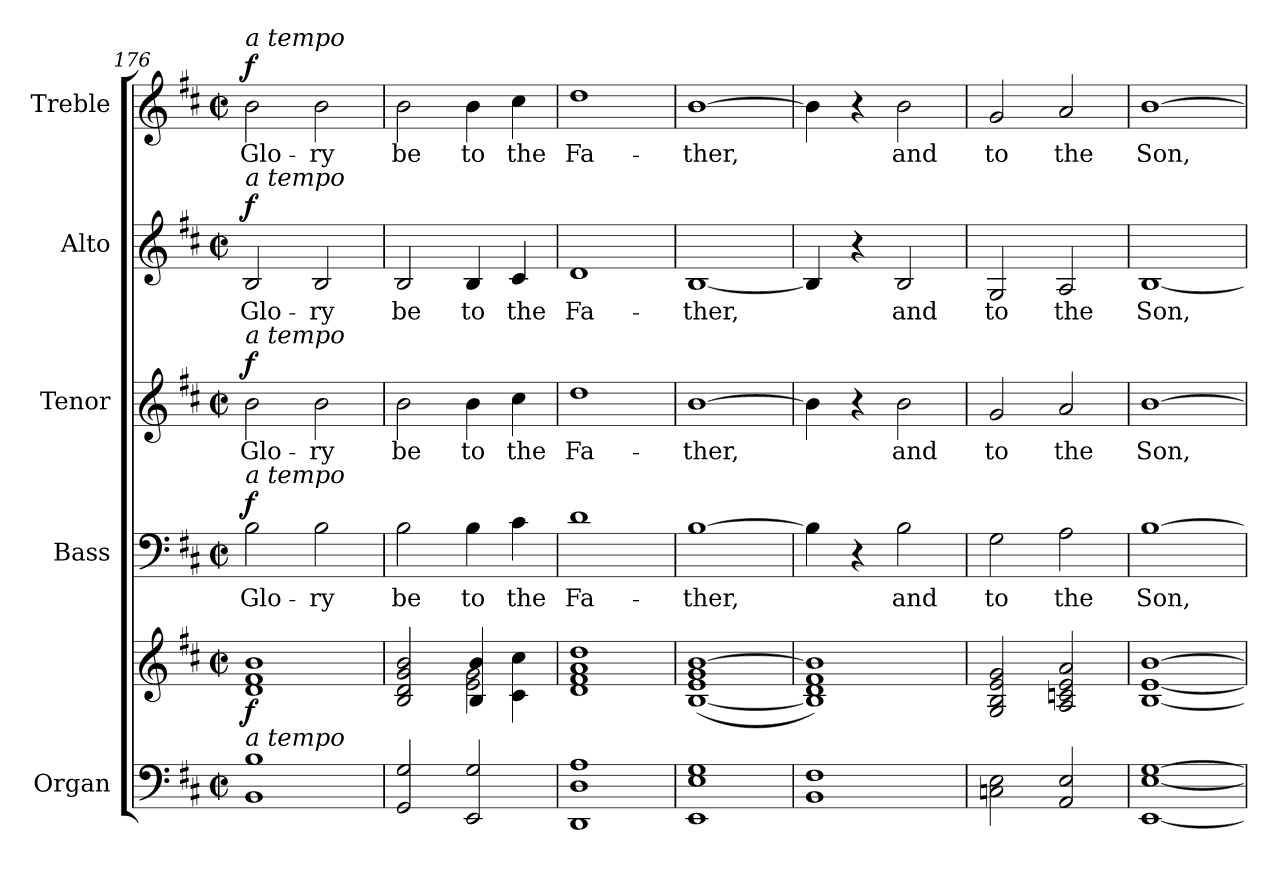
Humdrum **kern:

**kern	**kern	**dynam	**kern	**text	**dynam	**kern	**text	**dynam	**kern	**text	**dynam	**kern	**text	**dynam
*part5	*part5	*part5	*part4	*part4	*part4	*part3	*part3	*part3	*part2	*part2	*part2	*part1	*part1	*part1
*staff6	*staff5	*staff5/6	*staff4	*staff4	*staff4	*staff3	*staff3	*staff3	*staff2	*staff2	*staff2	*staff1	*staff1	*staff1
*I"Organ	*	*	*I"Bass	*	*	*I"Tenor	*	*	*I"Alto	*	*	*I"Treble	*	*
*I'Org.	*	*	*I'B.	*	*	*I'T.	*	*	*I'A.	*	*	*I'Tr.	*	*
*clefF4	*clefG2	*	*clefF4	*	*	*clefG2	*	*	*clefG2	*	*	*clefG2	*	*
*	*	*	*	*	*	*ITrd7c12	*	*	*	*	*	*	*	*
*k[f#c#]	*k[f#c#]	*	*k[f#c#]	*	*	*k[f#c#]	*	*	*k[f#c#]	*	*	*k[f#c#]	*	*
*D:	*D:	*	*D:	*	*	*D:	*	*	*D:	*	*	*D:	*	*
*M2/2	*M2/2	*	*M2/2	*	*	*M2/2	*	*	*M2/2	*	*	*M2/2	*	*
*met(c|)	*met(c|)	*	*met(c|)	*	*	*met(c|)	*	*	*met(c|)	*	*	*met(c|)	*	*
=176	=176	=176	=176	=176	=176	=176	=176	=176	=176	=176	=176	=176	=176	=176
!	!	!	!	!LO:LY:b:color=#000000	!	!	!	!	!	!	!	!	!	!
!	!	!	!	!	!	!	!LO:LY:b:color=#000000	!	!	!	!	!	!	!
!	!	!	!	!	!	!	!	!	!	!LO:LY:b:color=#000000	!	!	!	!
!	!	!	!	!	!	!	!	!	!	!	!	!LO:TX:a:i:t=a tempo	!	!
!	!	!	!	!	!	!	!	!	!LO:TX:a:i:t=a tempo	!	!	!	!	!
!	!	!	!	!	!	!LO:TX:a:i:t=a tempo	!	!	!	!	!	!	!	!
!	!	!	!LO:TX:a:i:t=a tempo	!	!	!	!	!	!	!	!	!	!	!
!LO:TX:a:i:t=a tempo	!	!	!	!	!	!	!	!	!	!	!	!	!	!
!	!	!	!	!	!	!	!	!	!	!	!	!	!LO:LY:b:color=#000000	!
1BBi 1Bi	1di 1f#i 1bi	f	2Bi\	Glo-	f	2Bi\	Glo-	f	2Bi/	Glo-	f	2bi\	Glo-	f
!	!	!	!	!LO:LY:b:color=#000000	!	!	!	!	!	!	!	!	!	!
!	!	!	!	!	!	!	!LO:LY:b:color=#000000	!	!	!	!	!	!	!
!	!	!	!	!	!	!	!	!	!	!LO:LY:b:color=#000000	!	!	!	!
!	!	!	!	!	!	!	!	!	!	!	!	!	!LO:LY:b:color=#000000	!
.	.	.	2Bi\	-ry	.	2Bi\	-ry	.	2Bi/	-ry	.	2bi\	-ry	.
=177	=177	=177	=177	=177	=177	=177	=177	=177	=177	=177	=177	=177	=177	=177
*	*^	*	*	*	*	*	*	*	*	*	*	*	*	*
!	!	!	!	!	!LO:LY:b:color=#000000	!	!	!	!	!	!	!	!	!	!
!	!	!	!	!	!	!	!	!LO:LY:b:color=#000000	!	!	!	!	!	!	!
!	!	!	!	!	!	!	!	!	!	!	!LO:LY:b:color=#000000	!	!	!	!
!	!	!	!	!	!	!	!	!	!	!	!	!	!	!LO:LY:b:color=#000000	!
2GGi/ 2Gi	2Bi/ 2di 2gi 2bi	2ryy	.	2Bi\	be	.	2Bi\	be	.	2Bi/	be	.	2bi\	be	.
!	!	!	!	!	!LO:LY:b:color=#000000	!	!	!	!	!	!	!	!	!	!
!	!	!	!	!	!	!	!	!LO:LY:b:color=#000000	!	!	!	!	!	!	!
!	!	!	!	!	!	!	!	!	!	!	!LO:LY:b:color=#000000	!	!	!	!
!	!	!	!	!	!	!	!	!	!	!	!	!	!	!LO:LY:b:color=#000000	!
2EEi/ 2Gi	2ei\ 2gi	4Bi/ 4bi	.	4Bi\	to	.	4Bi\	to	.	4Bi/	to	.	4bi\	to	.
!	!	!	!	!	!LO:LY:b:color=#000000	!	!	!	!	!	!	!	!	!	!
!	!	!	!	!	!	!	!	!LO:LY:b:color=#000000	!	!	!	!	!	!	!
!	!	!	!	!	!	!	!	!	!	!	!LO:LY:b:color=#000000	!	!	!	!
!	!	!	!	!	!	!	!	!	!	!	!	!	!	!LO:LY:b:color=#000000	!
.	.	4c#i\ 4cc#i	.	4c#i\	the	.	4c#i\	the	.	4c#i/	the	.	4cc#i\	the	.
*	*v	*v	*	*	*	*	*	*	*	*	*	*	*	*	*
=178	=178	=178	=178	=178	=178	=178	=178	=178	=178	=178	=178	=178	=178	=178
*	*^	*	*	*	*	*	*	*	*	*	*	*	*	*
!	!	!	!	!	!LO:LY:b:color=#000000	!	!	!	!	!	!	!	!	!	!
*	*v	*v	*	*	*	*	*	*	*	*	*	*	*	*	*
*	*^	*	*	*	*	*	*	*	*	*	*	*	*	*
!	!	!	!	!	!	!	!	!LO:LY:b:color=#000000	!	!	!	!	!	!	!
*	*v	*v	*	*	*	*	*	*	*	*	*	*	*	*	*
*	*^	*	*	*	*	*	*	*	*	*	*	*	*	*
!	!	!	!	!	!	!	!	!	!	!	!LO:LY:b:color=#000000	!	!	!	!
*	*v	*v	*	*	*	*	*	*	*	*	*	*	*	*	*
*	*^	*	*	*	*	*	*	*	*	*	*	*	*	*
!	!	!	!	!	!	!	!	!	!	!	!	!	!	!LO:LY:b:color=#000000	!
*	*v	*v	*	*	*	*	*	*	*	*	*	*	*	*	*
1DDi 1Di 1Ai	1di 1f#i 1ai 1ddi	.	1di	Fa-	.	1di	Fa-	.	1di	Fa-	.	1ddi	Fa-	.
=179	=179	=179	=179	=179	=179	=179	=179	=179	=179	=179	=179	=179	=179	=179
!	!	!	!	!LO:LY:b:color=#000000	!	!	!	!	!	!	!	!	!	!
!	!	!	!	!	!	!	!LO:LY:b:color=#000000	!	!	!	!	!	!	!
!	!	!	!	!	!	!	!	!	!	!LO:LY:b:color=#000000	!	!	!	!
!	!	!	!	!	!	!	!	!	!	!	!	!	!LO:LY:b:color=#000000	!
1EEi 1Ei 1Gi	([1Bi 1ei 1gi [1bi	.	[1Bi	-ther,	.	[1Bi	-ther,	.	[1Bi	-ther,	.	[1bi	-ther,	.
!!LO:LB:g=z
=180	=180	=180	=180	=180	=180	=180	=180	=180	=180	=180	=180	=180	=180	=180
1BBi 1F#i	1Bi] 1di 1f#i 1bi])	.	4Bi\]	.	.	4Bi\]	.	.	4Bi/]	.	.	4bi\]	.	.
.	.	.	4r	.	.	4r	.	.	4r	.	.	4r	.	.
!	!	!	!	!LO:LY:b:color=#000000	!	!	!	!	!	!	!	!	!	!
!	!	!	!	!	!	!	!LO:LY:b:color=#000000	!	!	!	!	!	!	!
!	!	!	!	!	!	!	!	!	!	!LO:LY:b:color=#000000	!	!	!	!
!	!	!	!	!	!	!	!	!	!	!	!	!	!LO:LY:b:color=#000000	!
.	.	.	2Bi\	and	.	2Bi\	and	.	2Bi/	and	.	2bi\	and	.
=181	=181	=181	=181	=181	=181	=181	=181	=181	=181	=181	=181	=181	=181	=181
!	!	!	!	!LO:LY:b:color=#000000	!	!	!	!	!	!	!	!	!	!
!	!	!	!	!	!	!	!LO:LY:b:color=#000000	!	!	!	!	!	!	!
!	!	!	!	!	!	!	!	!	!	!LO:LY:b:color=#000000	!	!	!	!
!	!	!	!	!	!	!	!	!	!	!	!	!	!LO:LY:b:color=#000000	!
2Cni\ 2Ei	2Gi/ 2Bi 2ei 2gi	.	2Gi\	to	.	2Gi/	to	.	2Gi/	to	.	2gi/	to	.
!	!	!	!	!LO:LY:b:color=#000000	!	!	!	!	!	!	!	!	!	!
!	!	!	!	!	!	!	!LO:LY:b:color=#000000	!	!	!	!	!	!	!
!	!	!	!	!	!	!	!	!	!	!LO:LY:b:color=#000000	!	!	!	!
!	!	!	!	!	!	!	!	!	!	!	!	!	!LO:LY:b:color=#000000	!
2AAi/ 2Ei	2Ai/ 2cni 2ei 2ai	.	2Ai\	the	.	2Ai/	the	.	2Ai/	the	.	2ai/	the	.
=182	=182	=182	=182	=182	=182	=182	=182	=182	=182	=182	=182	=182	=182	=182
!	!	!	!	!LO:LY:b:color=#000000	!	!	!	!	!	!	!	!	!	!
!	!	!	!	!	!	!	!LO:LY:b:color=#000000	!	!	!	!	!	!	!
!	!	!	!	!	!	!	!	!	!	!LO:LY:b:color=#000000	!	!	!	!
!	!	!	!	!	!	!	!	!	!	!	!	!	!LO:LY:b:color=#000000	!
[1EEi [1Ei [1Gi	[1Bi [1ei [1bi	.	[1Bi	Son,	.	[1Bi	Son,	.	[1Bi	Son,	.	[1bi	Son,	.
=	=	=	=	=	=	=	=	=	=	=	=	=	=	=
*-	*-	*-	*-	*-	*-	*-	*-	*-	*-	*-	*-	*-	*-	*-
